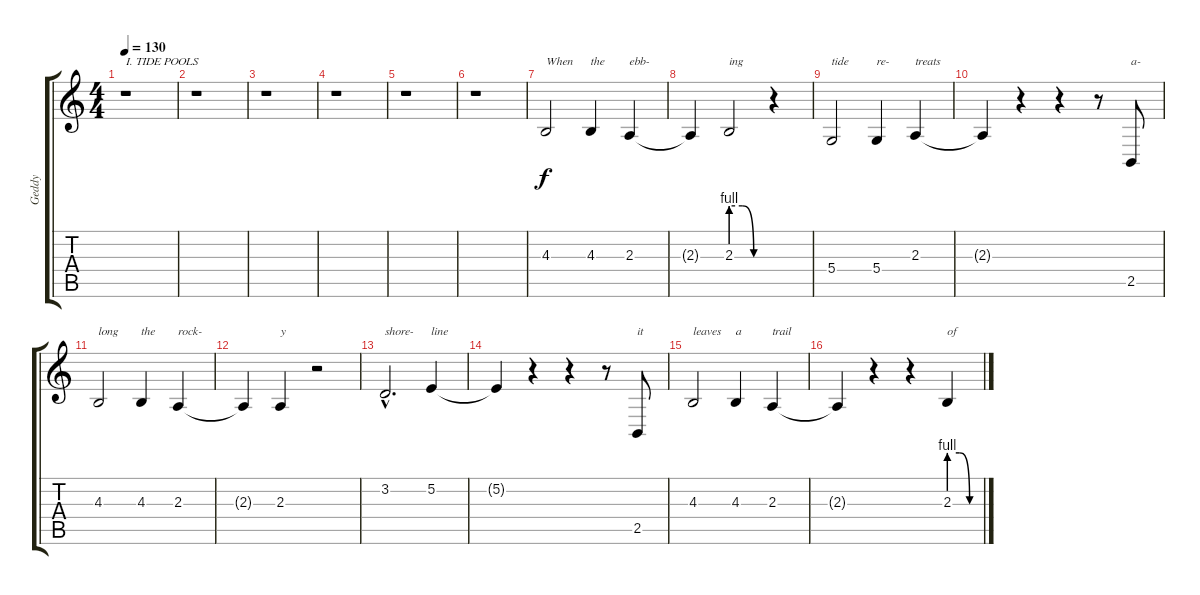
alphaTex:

\track ("Geddy" "Geddy") {instrument lead6voice}
\staff {score tabs}
\tuning (E4 B3 G3 D3 A2 E2) {hide}
\ts (4 4)
\tempo 130
\tempo 110
\tempo 130
\clef g2
\ks c
r.1{txt "I. TIDE POOLS" dy f instrument lead6voice} |
r.1 |
r.1 |
r.1 |
r.1 |
r.1 |
4.3.2{txt "When"} 4.3.4{txt "the"} 2.3.4{txt "ebb-"} |
2.3{t}.4 2.3{be (custom 0 4 20 4 40 0 60 0)}.2{txt "ing"} r.4 |
5.4.2{txt "tide"} 5.4.4{txt "re-"} 2.3.4{txt "treats"} |
2.3{t}.4 r.4 r.4 r.8 2.5.8{txt "a-"} |
4.3.2{txt "long"} 4.3.4{txt "the"} 2.3.4{txt "rock-"} |
2.3{t}.4 2.3.4{txt "y"} r.2 |
3.2{hac}.2{d txt "shore-"} 5.2.4{txt "line"} |
5.2{t}.4 r.4 r.4 r.8 2.5.8{txt "it"} |
4.3.2{txt "leaves"} 4.3.4{txt "a"} 2.3.4{txt "trail"} |
2.3{t}.4 r.4 r.4 2.3{be (custom 0 4 20 4 40 0 60 0)}.4{txt "of"}
